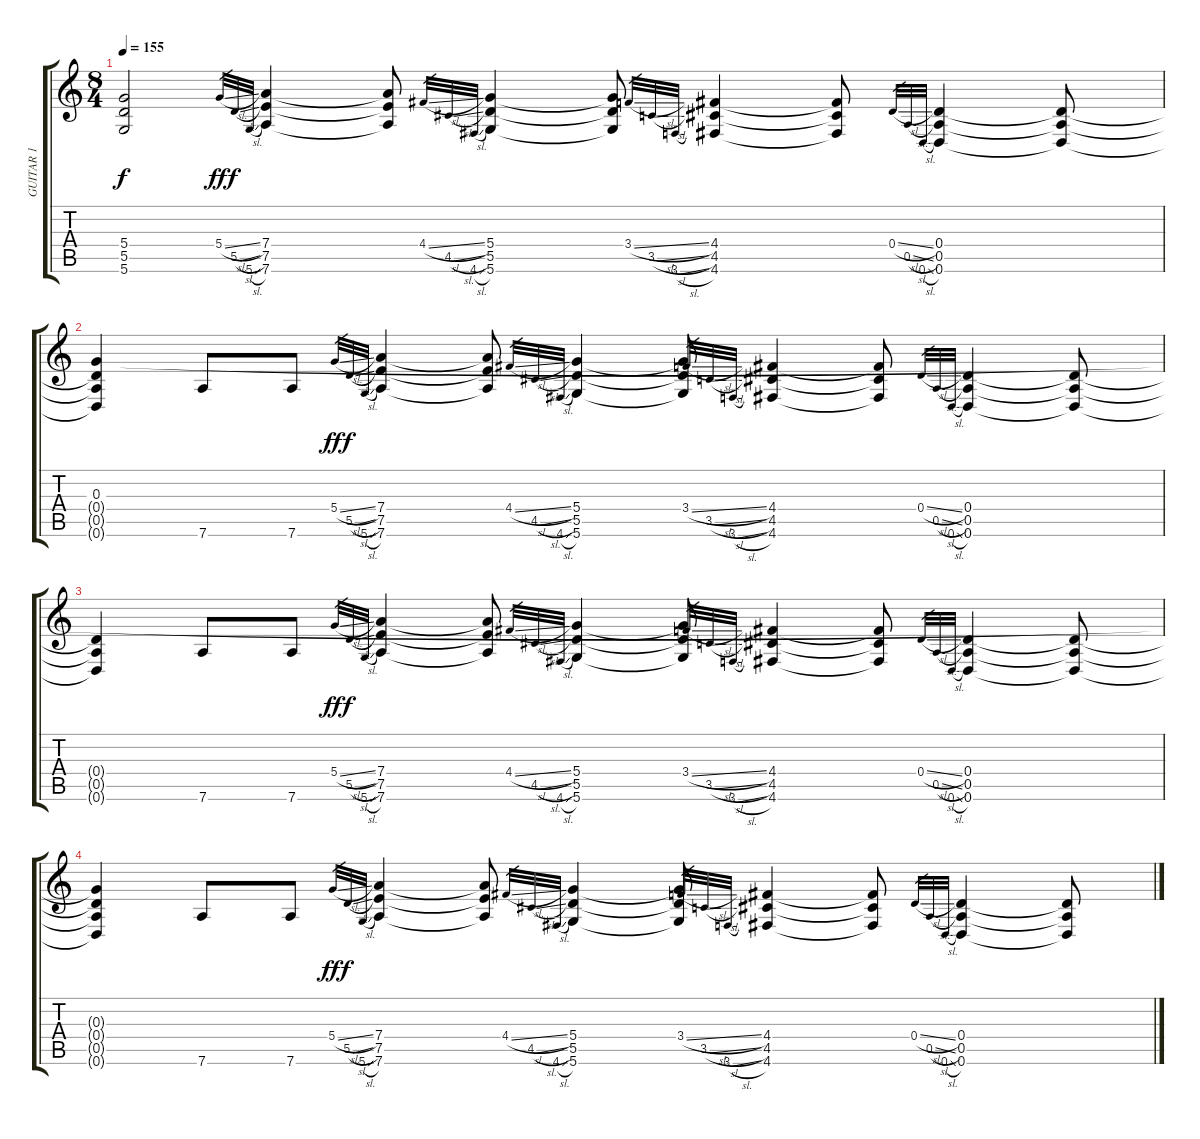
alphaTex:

\track ("GUITAR 1" "GUITAR 1") {instrument electricguitarjazz}
\staff {score tabs}
\tuning (E4 B3 G3 D3 A2 D2) {hide}
\ts (8 4)
\tempo 155
\clef g2
\ks c
(5.4{t} 5.5{t} 5.6{t}).2{dy f} 5.4{sl}.32{gr dy ff} 5.5{sl}.32{gr dy f} 5.6{sl}.32{gr} (7.4 7.5 7.6).4 (7.4{t} 7.5{t} 7.6{t}).8 4.4{sl}.32{gr} 4.5{sl}.32{gr} 4.6{sl}.32{gr} (5.4 5.5 5.6).4 (5.4{t} 5.5{t} 5.6{t}).8 3.4{sl}.32{gr} 3.5{sl}.32{gr} 3.6{sl}.32{gr} (4.4 4.5 4.6).4 (4.4{t} 4.5{t} 4.6{t}).8 0.4{sl}.32{gr} 0.5{sl}.32{gr} 0.6{sl}.32{gr} (0.4 0.5 0.6).4 (0.4{t} 0.5{t} 0.6{t}).8 |
(0.3{t} 0.4{t} 0.5{t} 0.6{t}).4 7.6.8 7.6.8 5.4{sl}.32{gr dy ff} 5.5{sl}.32{gr dy f} 5.6{sl}.32{gr} (7.4 7.5 7.6).4 (7.4{t} 7.5{t} 7.6{t}).8 4.4{sl}.32{gr} 4.5{sl}.32{gr} 4.6{sl}.32{gr} (5.4 5.5 5.6).4 (5.4{t} 5.5{t} 5.6{t}).8 3.4{sl}.32{gr} 3.5{sl}.32{gr} 3.6{sl}.32{gr} (4.4 4.5 4.6).4 (4.4{t} 4.5{t} 4.6{t}).8 0.4{sl}.32{gr} 0.5{sl}.32{gr} 0.6{sl}.32{gr} (0.4 0.5 0.6).4 (0.4{t} 0.5{t} 0.6{t}).8 |
(0.4{t} 0.5{t} 0.6{t}).4 7.6.8 7.6.8 5.4{sl}.32{gr dy ff} 5.5{sl}.32{gr dy f} 5.6{sl}.32{gr} (7.4 7.5 7.6).4 (7.4{t} 7.5{t} 7.6{t}).8 4.4{sl}.32{gr} 4.5{sl}.32{gr} 4.6{sl}.32{gr} (5.4 5.5 5.6).4 (5.4{t} 5.5{t} 5.6{t}).8 3.4{sl}.32{gr} 3.5{sl}.32{gr} 3.6{sl}.32{gr} (4.4 4.5 4.6).4 (4.4{t} 4.5{t} 4.6{t}).8 0.4{sl}.32{gr} 0.5{sl}.32{gr} 0.6{sl}.32{gr} (0.4 0.5 0.6).4 (0.4{t} 0.5{t} 0.6{t}).8 |
(0.3{t} 0.4{t} 0.5{t} 0.6{t}).4 7.6.8 7.6.8 5.4{sl}.32{gr dy ff} 5.5{sl}.32{gr dy f} 5.6{sl}.32{gr} (7.4 7.5 7.6).4 (7.4{t} 7.5{t} 7.6{t}).8 4.4{sl}.32{gr} 4.5{sl}.32{gr} 4.6{sl}.32{gr} (5.4 5.5 5.6).4 (5.4{t} 5.5{t} 5.6{t}).8 3.4{sl}.32{gr} 3.5{sl}.32{gr} 3.6{sl}.32{gr} (4.4 4.5 4.6).4 (4.4{t} 4.5{t} 4.6{t}).8 0.4{sl}.32{gr} 0.5{sl}.32{gr} 0.6{sl}.32{gr} (0.4 0.5 0.6).4 (0.4{t} 0.5{t} 0.6{t}).8
